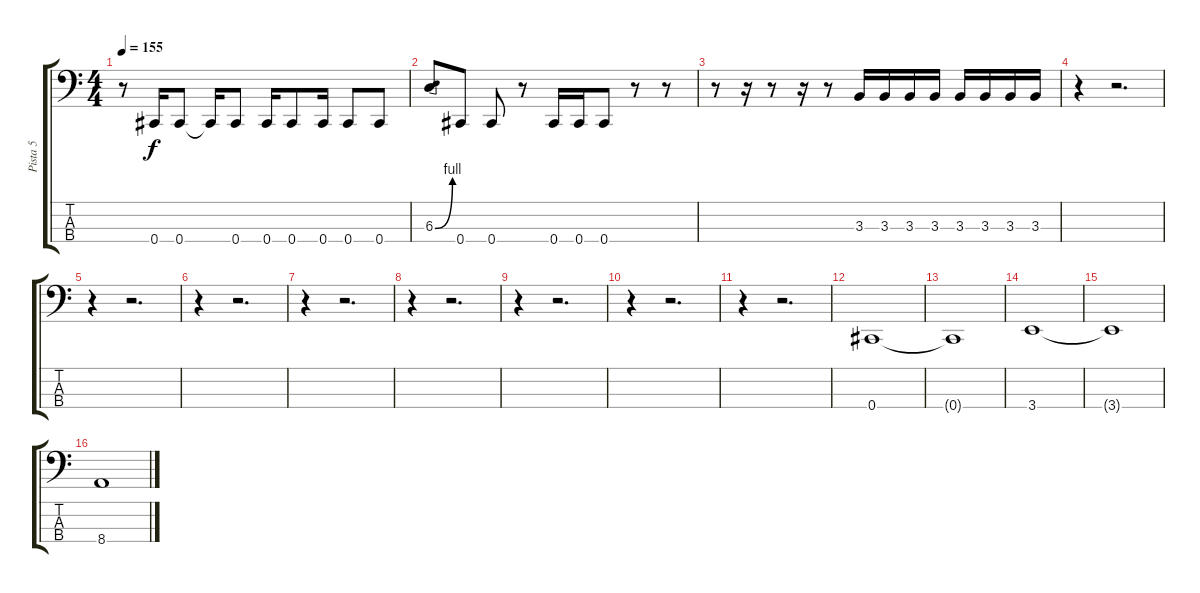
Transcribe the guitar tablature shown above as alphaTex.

\track ("Pista 5" "Pista 5") {instrument electricbassfinger}
\staff {score tabs}
\tuning (Gb2 Db2 Ab1 Db1) {hide}
\ts (4 4)
\tempo 155
\clef f4
\ks c
r.8{dy f} 0.4.16 0.4.8 0.4{t}.16 0.4.8 0.4.16 0.4.8 0.4.16 0.4.8 0.4.8 |
6.3{be (bend 0 0 60 4)}.8 0.4.8 0.4.8 r.8 0.4.16 0.4.16 0.4.8 r.8 r.8 |
r.8 r.16 r.8 r.16 r.8 3.3.16 3.3.16 3.3.16 3.3.16 3.3.16 3.3.16 3.3.16 3.3.16 |
r.4 r.2{d} |
r.4 r.2{d} |
r.4 r.2{d} |
r.4 r.2{d} |
r.4 r.2{d} |
r.4 r.2{d} |
r.4 r.2{d} |
r.4 r.2{d} |
0.4.1 |
0.4{t}.1 |
3.4.1 |
3.4{t}.1 |
8.4.1
